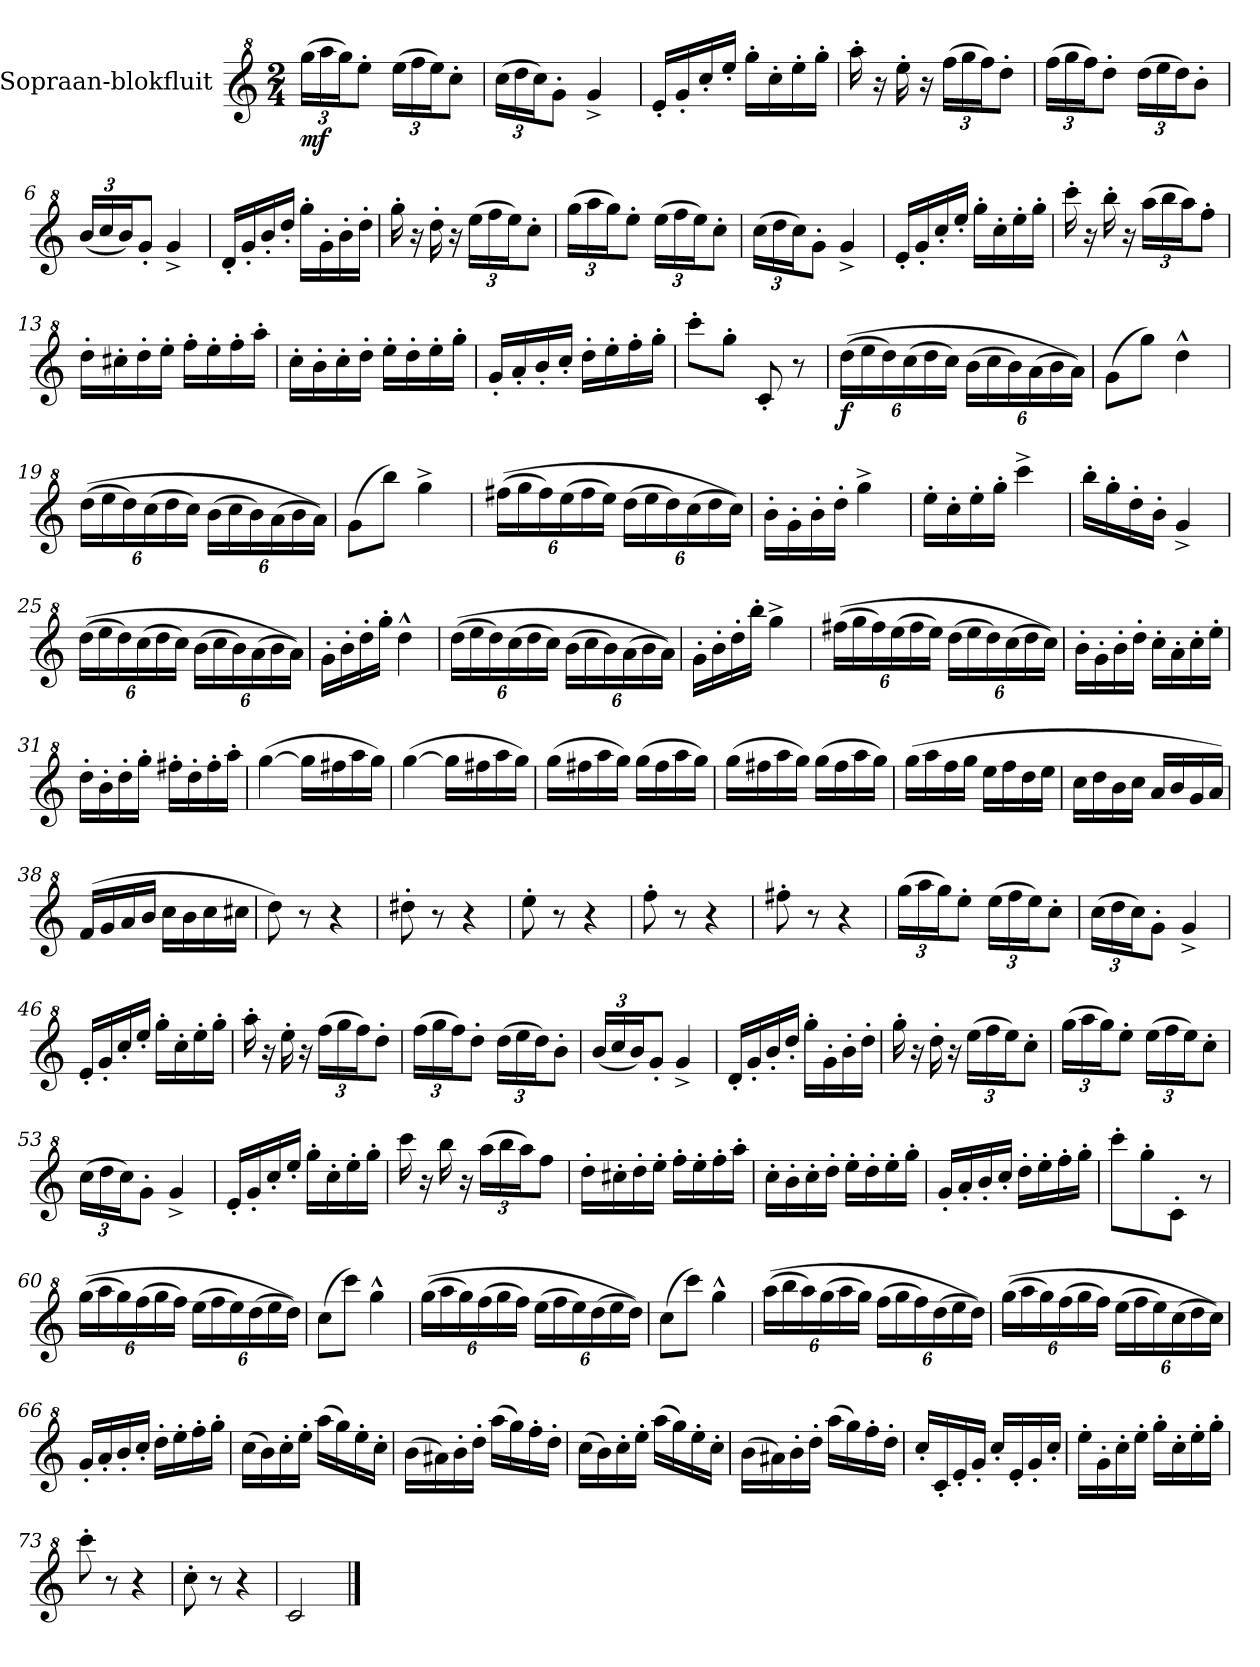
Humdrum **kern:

**kern	**dynam
*part1	*part1
*staff1	*staff1
*I"Sopraan-blokfluit	*
*I'S. Blf.	*
*clefG^2	*
*k[]	*
*M2/4	*
*MM68	*
*Xbrackettup	*
=1	=1
!	!LO:DY:b
(>24ggg\LL	mf
24aaa\	.
24ggg\J)	.
8eee'\J	.
(>24eee\LL	.
24fff\	.
24eee\J)	.
8ccc'\J	.
=2	=2
(>24ccc\LL	.
24ddd\	.
24ccc\J)	.
8gg'\J	.
4gg^/	.
=3	=3
16ee'/LL	.
16gg'/	.
16ccc'/	.
16eee'/JJ	.
16ggg'\LL	.
16ccc'\	.
16eee'\	.
16ggg'\JJ	.
=4	=4
16aaa'\	.
16r	.
16eee'\	.
16r	.
(>24fff\LL	.
24ggg\	.
24fff\J)	.
8ddd'\J	.
=5	=5
(>24fff\LL	.
24ggg\	.
24fff\J)	.
8ddd'\J	.
(>24ddd\LL	.
24eee\	.
24ddd\J)	.
8bb'\J	.
=6	=6
(<24bb/LL	.
24ccc/	.
24bb/J)	.
8gg'/J	.
4gg^/	.
!!LO:LB:g=z
=7	=7
16dd'/LL	.
16gg'/	.
16bb'/	.
16ddd'/JJ	.
16ggg'\LL	.
16gg'\	.
16bb'\	.
16ddd'\JJ	.
=8	=8
16ggg'\	.
16r	.
16ddd'\	.
16r	.
(>24eee\LL	.
24fff\	.
24eee\J)	.
8ccc'\J	.
=9	=9
(>24ggg\LL	.
24aaa\	.
24ggg\J)	.
8eee'\J	.
(>24eee\LL	.
24fff\	.
24eee\J)	.
8ccc'\J	.
=10	=10
(>24ccc\LL	.
24ddd\	.
24ccc\J)	.
8gg'\J	.
4gg^/	.
=11	=11
16ee'/LL	.
16gg'/	.
16ccc'/	.
16eee'/JJ	.
16ggg'\LL	.
16ccc'\	.
16eee'\	.
16ggg'\JJ	.
=12	=12
16cccc'\	.
16r	.
16bbb'\	.
16r	.
(>24aaa\LL	.
24bbb\	.
24aaa\J)	.
8fff'\J	.
!!LO:LB:g=z
=13	=13
16ddd'\LL	.
16ccc#X'\	.
16ddd'\	.
16eee'\JJ	.
16fff'\LL	.
16eee'\	.
16fff'\	.
16aaa'\JJ	.
=14	=14
16ccc'\LL	.
16bb'\	.
16ccc'\	.
16ddd'\JJ	.
16eee'\LL	.
16ddd'\	.
16eee'\	.
16ggg'\JJ	.
=15	=15
16gg'/LL	.
16aa'/	.
16bb'/	.
16ccc'/JJ	.
16ddd'\LL	.
16eee'\	.
16fff'\	.
16ggg'\JJ	.
=16	=16
8cccc'\L	.
8ggg'\J	.
8cc'/	.
8r	.
=17	=17
!	!LO:DY:b
(>(>24ddd\LL	f
24eee\	.
24ddd\)	.
(>24ccc\	.
24ddd\	.
24ccc\JJ)	.
(>24bb\LL	.
24ccc\	.
24bb\)	.
(>24aa\	.
24bb\	.
24aa\JJ))	.
=18	=18
(>8gg\L	.
8ggg\J)	.
4ddd^^\	.
!!LO:LB:g=z
=19	=19
(>(>24ddd\LL	.
24eee\	.
24ddd\)	.
(>24ccc\	.
24ddd\	.
24ccc\JJ)	.
(>24bb\LL	.
24ccc\	.
24bb\)	.
(>24aa\	.
24bb\	.
24aa\JJ))	.
=20	=20
(>8gg\L	.
8bbb\J)	.
4ggg^\	.
=21	=21
(>(>24fff#X\LL	.
24ggg\	.
24fff#\)	.
(>24eee\	.
24fff#\	.
24eee\JJ)	.
(>24ddd\LL	.
24eee\	.
24ddd\)	.
(>24ccc\	.
24ddd\	.
24ccc\JJ))	.
=22	=22
16bb'\LL	.
16gg'\	.
16bb'\	.
16ddd'\JJ	.
4ggg^\	.
=23	=23
16eee'\LL	.
16ccc'\	.
16eee'\	.
16ggg'\JJ	.
4cccc^\	.
=24	=24
16bbb'\LL	.
16ggg'\	.
16ddd'\	.
16bb'\JJ	.
4gg^/	.
!!LO:LB:g=z
=25	=25
(>(>24ddd\LL	.
24eee\	.
24ddd\)	.
(>24ccc\	.
24ddd\	.
24ccc\JJ)	.
(>24bb\LL	.
24ccc\	.
24bb\)	.
(>24aa\	.
24bb\	.
24aa\JJ))	.
=26	=26
16gg'\LL	.
16bb'\	.
16ddd'\	.
16ggg'\JJ	.
4ddd^^\	.
=27	=27
(>(>24ddd\LL	.
24eee\	.
24ddd\)	.
(>24ccc\	.
24ddd\	.
24ccc\JJ)	.
(>24bb\LL	.
24ccc\	.
24bb\)	.
(>24aa\	.
24bb\	.
24aa\JJ))	.
=28	=28
16gg'\LL	.
16bb'\	.
16ddd'\	.
16bbb'\JJ	.
4ggg^\	.
=29	=29
(>(>24fff#X\LL	.
24ggg\	.
24fff#\)	.
(>24eee\	.
24fff#\	.
24eee\JJ)	.
(>24ddd\LL	.
24eee\	.
24ddd\)	.
(>24ccc\	.
24ddd\	.
24ccc\JJ))	.
!!LO:LB:g=z
=30	=30
16bb'\LL	.
16gg'\	.
16bb'\	.
16ddd'\JJ	.
16ccc'\LL	.
16aa'\	.
16ccc'\	.
16eee'\JJ	.
=31	=31
16ddd'\LL	.
16bb'\	.
16ddd'\	.
16ggg'\JJ	.
16fff#X'\LL	.
16ddd'\	.
16fff#'\	.
16aaa'\JJ	.
=32	=32
(>[4ggg\	.
16ggg\LL]	.
16fff#X\	.
16aaa\	.
16ggg\JJ)	.
=33	=33
(>[4ggg\	.
16ggg\LL]	.
16fff#X\	.
16aaa\	.
16ggg\JJ)	.
=34	=34
(>16ggg\LL	.
16fff#X\	.
16aaa\	.
16ggg\JJ)	.
(>16ggg\LL	.
16fff#\	.
16aaa\	.
16ggg\JJ)	.
=35	=35
(>16ggg\LL	.
16fff#X\	.
16aaa\	.
16ggg\JJ)	.
(>16ggg\LL	.
16fff#\	.
16aaa\	.
16ggg\JJ)	.
!!LO:LB:g=z
=36	=36
(>16ggg\LL	.
16aaa\	.
16fff\	.
16ggg\JJ	.
16eee\LL	.
16fff\	.
16ddd\	.
16eee\JJ	.
=37	=37
16ccc\LL	.
16ddd\	.
16bb\	.
16ccc\JJ	.
16aa/LL	.
16bb/	.
16gg/	.
16aa/JJ)	.
=38	=38
(>16ff/LL	.
16gg/	.
16aa/	.
16bb/JJ	.
16ccc\LL	.
16bb\	.
16ccc\	.
16ccc#X\JJ	.
=39	=39
8ddd\)	.
8r	.
4r	.
=40	=40
8ddd#X'\	.
8r	.
4r	.
=41	=41
8eee'\	.
8r	.
4r	.
=42	=42
8fff'\	.
8r	.
4r	.
=43	=43
8fff#X'\	.
8r	.
4r	.
!!LO:LB:g=z
=44	=44
(>24ggg\LL	.
24aaa\	.
24ggg\J)	.
8eee'\J	.
(>24eee\LL	.
24fff\	.
24eee\J)	.
8ccc'\J	.
=45	=45
(>24ccc\LL	.
24ddd\	.
24ccc\J)	.
8gg'\J	.
4gg^/	.
=46	=46
16ee'/LL	.
16gg'/	.
16ccc'/	.
16eee'/JJ	.
16ggg'\LL	.
16ccc'\	.
16eee'\	.
16ggg'\JJ	.
=47	=47
16aaa'\	.
16r	.
16eee'\	.
16r	.
(>24fff\LL	.
24ggg\	.
24fff\J)	.
8ddd'\J	.
=48	=48
(>24fff\LL	.
24ggg\	.
24fff\J)	.
8ddd'\J	.
(>24ddd\LL	.
24eee\	.
24ddd\J)	.
8bb'\J	.
=49	=49
(<24bb/LL	.
24ccc/	.
24bb/J)	.
8gg'/J	.
4gg^/	.
!!LO:LB:g=z
=50	=50
16dd'/LL	.
16gg'/	.
16bb'/	.
16ddd'/JJ	.
16ggg'\LL	.
16gg'\	.
16bb'\	.
16ddd'\JJ	.
=51	=51
16ggg'\	.
16r	.
16ddd'\	.
16r	.
(>24eee\LL	.
24fff\	.
24eee\J)	.
8ccc'\J	.
=52	=52
(>24ggg\LL	.
24aaa\	.
24ggg\J)	.
8eee'\J	.
(>24eee\LL	.
24fff\	.
24eee\J)	.
8ccc'\J	.
=53	=53
(>24ccc\LL	.
24ddd\	.
24ccc\J)	.
8gg'\J	.
4gg^/	.
=54	=54
16ee'/LL	.
16gg'/	.
16ccc'/	.
16eee'/JJ	.
16ggg'\LL	.
16ccc'\	.
16eee'\	.
16ggg'\JJ	.
=55	=55
16cccc\	.
16r	.
16bbb\	.
16r	.
(>24aaa\LL	.
24bbb\	.
24aaa\J)	.
8fff\J	.
!!LO:LB:g=z
=56	=56
16ddd'\LL	.
16ccc#X'\	.
16ddd'\	.
16eee'\JJ	.
16fff'\LL	.
16eee'\	.
16fff'\	.
16aaa'\JJ	.
=57	=57
16ccc'\LL	.
16bb'\	.
16ccc'\	.
16ddd'\JJ	.
16eee'\LL	.
16ddd'\	.
16eee'\	.
16ggg'\JJ	.
=58	=58
16gg'/LL	.
16aa'/	.
16bb'/	.
16ccc'/JJ	.
16ddd'\LL	.
16eee'\	.
16fff'\	.
16ggg'\JJ	.
=59	=59
8cccc'\L	.
8ggg'\	.
8cc'\J	.
8r	.
=60	=60
(>(>24ggg\LL	.
24aaa\	.
24ggg\)	.
(>24fff\	.
24ggg\	.
24fff\JJ)	.
(>24eee\LL	.
24fff\	.
24eee\)	.
(>24ddd\	.
24eee\	.
24ddd\JJ))	.
=61	=61
(>8ccc\L	.
8cccc\J)	.
4ggg^^\	.
!!LO:PB:g=z
=62	=62
(>(>24ggg\LL	.
24aaa\	.
24ggg\)	.
(>24fff\	.
24ggg\	.
24fff\JJ)	.
(>24eee\LL	.
24fff\	.
24eee\)	.
(>24ddd\	.
24eee\	.
24ddd\JJ))	.
=63	=63
(>8ccc\L	.
8cccc\J)	.
4ggg^^\	.
=64	=64
(>(>24aaa\LL	.
24bbb\	.
24aaa\)	.
(>24ggg\	.
24aaa\	.
24ggg\JJ)	.
(>24fff\LL	.
24ggg\	.
24fff\)	.
(>24ddd\	.
24eee\	.
24ddd\JJ))	.
=65	=65
(>(>24ggg\LL	.
24aaa\	.
24ggg\)	.
(>24fff\	.
24ggg\	.
24fff\JJ)	.
(>24eee\LL	.
24fff\	.
24eee\)	.
(>24ccc\	.
24ddd\	.
24ccc\JJ))	.
=66	=66
16gg'/LL	.
16aa'/	.
16bb'/	.
16ccc'/JJ	.
16ddd'\LL	.
16eee'\	.
16fff'\	.
16ggg'\JJ	.
!!LO:LB:g=z
=67	=67
(>16ccc\LL	.
16bb\)	.
16ccc'\	.
16eee'\JJ	.
(>16aaa\LL	.
16ggg\)	.
16eee'\	.
16ccc'\JJ	.
=68	=68
(>16bb\LL	.
16aa#X\)	.
16bb'\	.
16ddd'\JJ	.
(>16aaa\LL	.
16ggg\)	.
16fff'\	.
16ddd'\JJ	.
=69	=69
(>16ccc\LL	.
16bb\)	.
16ccc'\	.
16eee'\JJ	.
(>16aaa\LL	.
16ggg\)	.
16eee'\	.
16ccc'\JJ	.
=70	=70
(>16bb\LL	.
16aa#X\)	.
16bb'\	.
16ddd'\JJ	.
(>16aaa\LL	.
16ggg\)	.
16fff'\	.
16ddd'\JJ	.
=71	=71
16ccc'/LL	.
16cc'/	.
16ee'/	.
16gg'/JJ	.
16ccc'/LL	.
16ee'/	.
16gg'/	.
16ccc'/JJ	.
!!LO:LB:g=z
=72	=72
16eee'\LL	.
16gg'\	.
16ccc'\	.
16eee'\JJ	.
16ggg'\LL	.
16ccc'\	.
16eee'\	.
16ggg'\JJ	.
=73	=73
8cccc'\	.
8r	.
4r	.
=74	=74
8ccc'\	.
8r	.
4r	.
=75	=75
2cc/	.
==	==
*-	*-
